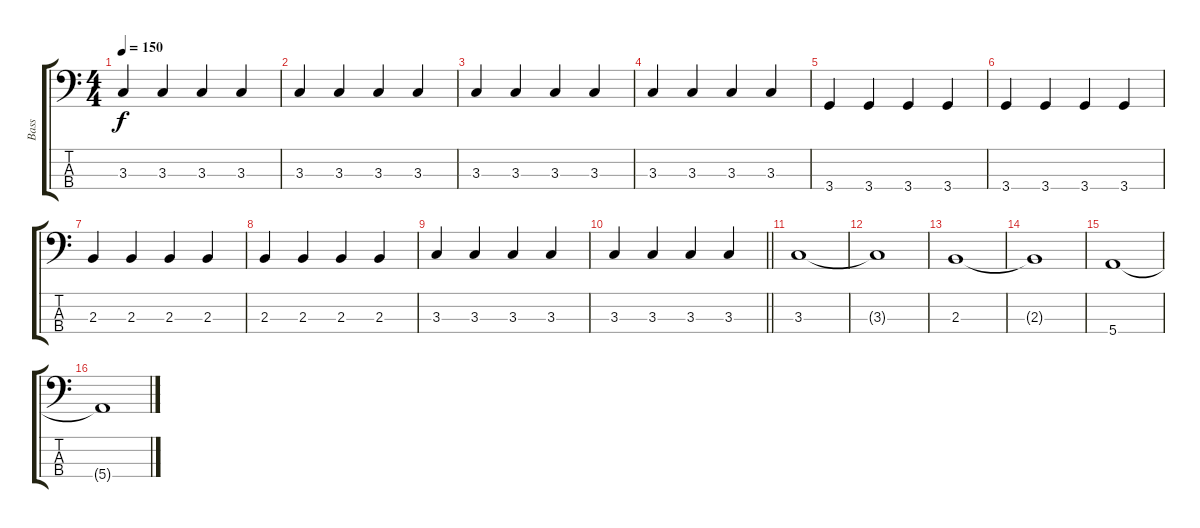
\track ("Bass" "Bass") {instrument electricbasspick}
\staff {score tabs}
\tuning (G2 D2 A1 E1) {hide}
\ts (4 4)
\tempo 150
\clef f4
\ks c
3.3.4{dy f} 3.3.4 3.3.4 3.3.4 |
3.3.4 3.3.4 3.3.4 3.3.4 |
3.3.4 3.3.4 3.3.4 3.3.4 |
3.3.4 3.3.4 3.3.4 3.3.4 |
3.4.4 3.4.4 3.4.4 3.4.4 |
3.4.4 3.4.4 3.4.4 3.4.4 |
2.3.4 2.3.4 2.3.4 2.3.4 |
2.3.4 2.3.4 2.3.4 2.3.4 |
3.3.4 3.3.4 3.3.4 3.3.4 |
\barLineRight lightlight
3.3.4 3.3.4 3.3.4 3.3.4 |
3.3.1 |
3.3{t}.1 |
2.3.1 |
2.3{t}.1 |
5.4.1 |
5.4{t}.1
